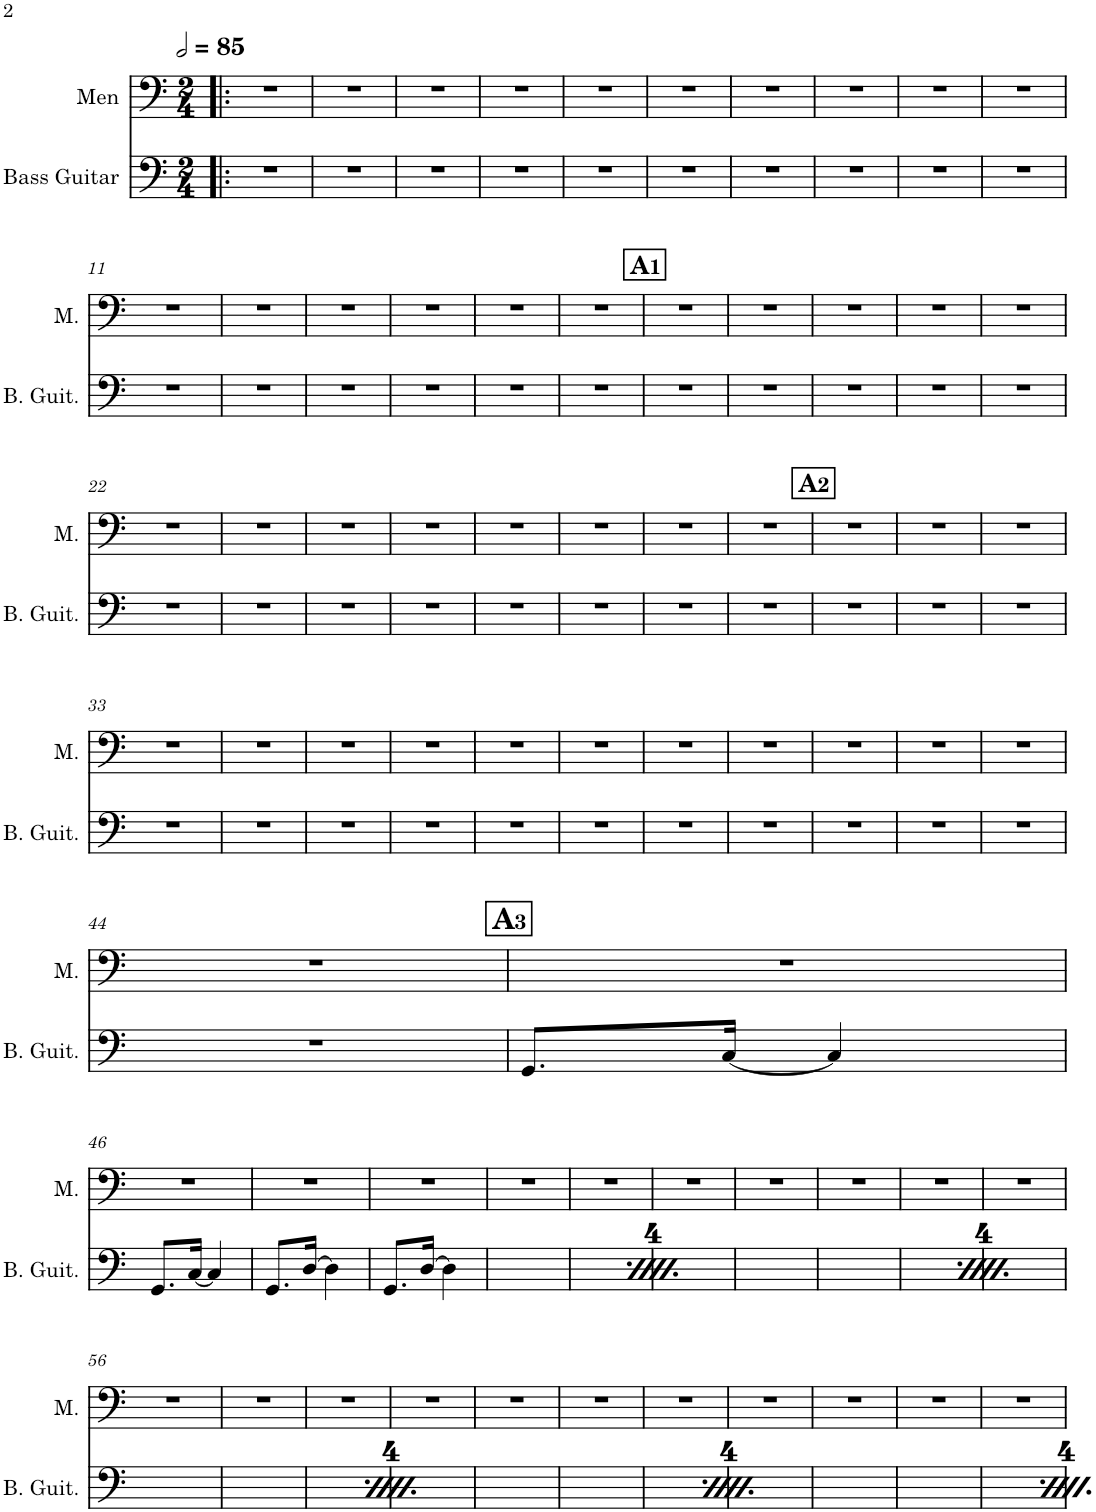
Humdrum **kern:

**kern	**kern
*part2	*part1
*staff2	*staff1
*I"Bass Guitar	*I"Men
*I'B. Guit.	*I'M.
*clefF4	*clefF4
*Trd7c12	*
*k[]	*k[]
*M2/4	*M2/4
*MM170	*MM170
=1!|:	=1!|:
2r	2r
=2	=2
2r	2r
=3	=3
2r	2r
=4	=4
2r	2r
=5	=5
2r	2r
=6	=6
2r	2r
=7	=7
2r	2r
=8	=8
2r	2r
=9	=9
2r	2r
=10	=10
2r	2r
!!LO:LB:g=z
=11	=11
2r	2r
=12	=12
2r	2r
=13	=13
2r	2r
=14	=14
2r	2r
=15	=15
2r	2r
=16	=16
2r	2r
!!LO:REH:place=s1:a:fs=10:t=1
!!LO:REH:place=s1:a:B:cj:fs=12:t=A
=17	=17
2r	2r
=18	=18
2r	2r
=19	=19
2r	2r
=20	=20
2r	2r
=21	=21
2r	2r
!!LO:LB:g=z
=22	=22
2r	2r
=23	=23
2r	2r
=24	=24
2r	2r
=25	=25
2r	2r
=26	=26
2r	2r
=27	=27
2r	2r
=28	=28
2r	2r
=29	=29
2r	2r
!!LO:REH:place=s1:a:fs=10:t=2
!!LO:REH:place=s1:a:B:cj:fs=12:t=A
=30	=30
2r	2r
=31	=31
2r	2r
=32	=32
2r	2r
!!LO:LB:g=z
=33	=33
2r	2r
=34	=34
2r	2r
=35	=35
2r	2r
=36	=36
2r	2r
=37	=37
2r	2r
=38	=38
2r	2r
=39	=39
2r	2r
=40	=40
2r	2r
=41	=41
2r	2r
=42	=42
2r	2r
=43	=43
2r	2r
!!LO:LB:g=z
=44	=44
2r	2r
!!LO:REH:place=s1:a:fs=10:t=3
!!LO:REH:place=s1:a:B:cj:fs=14:t=A
=45	=45
8.GG/L	2r
[16C/Jk	.
4C/]	.
!!LO:LB:g=z
=46	=46
8.GG/L	2r
[16C/Jk	.
4C/]	.
=47	=47
8.GG/L	2r
[16D/Jk	.
4D\]	.
=48	=48
8.GG/L	2r
[16D/Jk	.
4D\]	.
=49	=49
8.GG/L	2r
[16C/Jk	.
4C/]	.
=50	=50
8.GG/L	2r
[16C/Jk	.
4C/]	.
=51	=51
8.GG/L	2r
[16D/Jk	.
4D\]	.
=52	=52
8.GG/L	2r
[16D/Jk	.
4D\]	.
=53	=53
8.GG/L	2r
[16C/Jk	.
4C/]	.
=54	=54
8.GG/L	2r
[16C/Jk	.
4C/]	.
=55	=55
8.GG/L	2r
[16D/Jk	.
4D\]	.
!!LO:LB:g=z
=56	=56
8.GG/L	2r
[16D/Jk	.
4D\]	.
=57	=57
8.GG/L	2r
[16C/Jk	.
4C/]	.
=58	=58
8.GG/L	2r
[16C/Jk	.
4C/]	.
=59	=59
8.GG/L	2r
[16D/Jk	.
4D\]	.
=60	=60
8.GG/L	2r
[16D/Jk	.
4D\]	.
=61	=61
8.GG/L	2r
[16C/Jk	.
4C/]	.
=62	=62
8.GG/L	2r
[16C/Jk	.
4C/]	.
=63	=63
8.GG/L	2r
[16D/Jk	.
4D\]	.
=64	=64
8.GG/L	2r
[16D/Jk	.
4D\]	.
=65	=65
8.GG/L	2r
[16C/Jk	.
4C/]	.
=66	=66
8.GG/L	2r
[16C/Jk	.
4C/]	.
=	=
*-	*-
